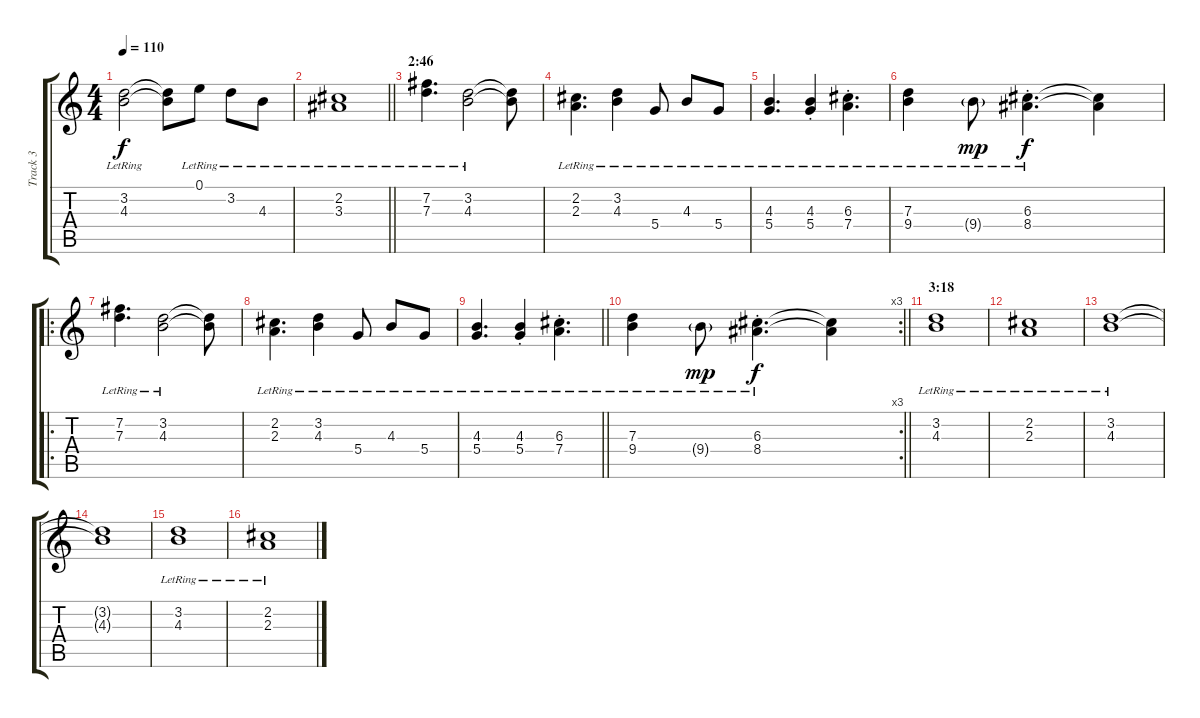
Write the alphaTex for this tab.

\track ("Track 3" "Track 3") {instrument acousticguitarsteel}
\staff {score tabs}
\tuning (E4 B3 G3 D3 A2 E2) {hide}
\ts (4 4)
\tempo 110
\clef g2
\ks c
(3.2{lr} 4.3{lr}).2{dy f} (3.2{t} 4.3{t}).8 0.1{lr}.8 3.2{lr}.8 4.3{lr}.8 |
\barLineRight lightlight
(2.2{lr} 3.3{lr}).1 |
\section ("" "2:46")
(7.2{lr} 7.3{lr}).4{d} (3.2{lr} 4.3{lr}).2 (3.2{t} 4.3{t}).8 |
(2.2{lr} 2.3{lr}).4{d} (3.2{lr} 4.3{lr}).4 5.4{lr}.8 4.3{lr}.8 5.4{lr}.8 |
(4.3{lr} 5.4{lr}).4{d} (4.3{st lr} 5.4{st lr}).4 (6.3{st lr} 7.4{st lr}).4{d} |
(7.3{lr} 9.4{lr}).4 9.4{g lr}.8{dy mp} (6.3{st lr} 8.4{st lr}).4{d dy f} (6.3{t} 8.4{t}).4 |
\ro
(7.2{lr} 7.3{lr}).4{d} (3.2{lr} 4.3{lr}).2 (3.2{t} 4.3{t}).8 |
(2.2{lr} 2.3{lr}).4{d} (3.2{lr} 4.3{lr}).4 5.4{lr}.8 4.3{lr}.8 5.4{lr}.8 |
\barLineRight lightlight
(4.3{lr} 5.4{lr}).4{d} (4.3{st lr} 5.4{st lr}).4 (6.3{st lr} 7.4{st lr}).4{d} |
\rc 3
\barLineRight lightlight
(7.3{lr} 9.4{lr}).4 9.4{g lr}.8{dy mp} (6.3{st lr} 8.4{st lr}).4{d dy f} (6.3{t} 8.4{t}).4 |
\section ("" "3:18")
(3.2{lr} 4.3{lr}).1 |
(2.2{lr} 2.3{lr}).1 |
(3.2{lr} 4.3{lr}).1 |
(3.2{t} 4.3{t}).1 |
(3.2{lr} 4.3{lr}).1 |
(2.2{lr} 2.3{lr}).1
